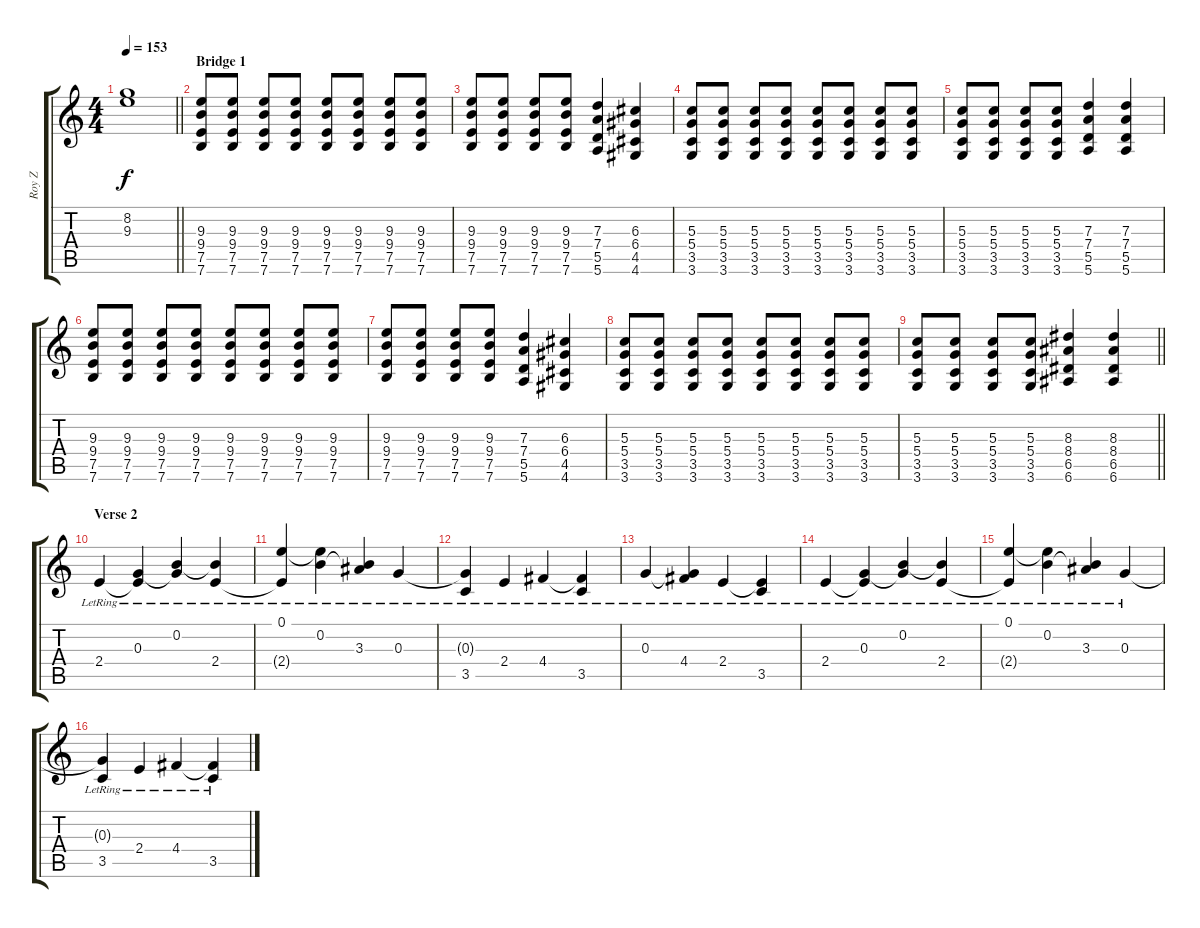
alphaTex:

\track ("Roy Z" "Roy Z") {instrument overdrivenguitar}
\staff {score tabs}
\tuning (E4 B3 G3 D3 A2 E2) {hide}
\ts (4 4)
\tempo 153
\clef g2
\barLineRight lightlight
\ks c
(8.2{t} 9.3{t}).1{dy f} |
\section ("" "Bridge 1")
(9.3 9.4 7.5 7.6).8{instrument overdrivenguitar} (9.3 9.4 7.5 7.6).8 (9.3 9.4 7.5 7.6).8 (9.3 9.4 7.5 7.6).8 (9.3 9.4 7.5 7.6).8 (9.3 9.4 7.5 7.6).8 (9.3 9.4 7.5 7.6).8 (9.3 9.4 7.5 7.6).8 |
(9.3 9.4 7.5 7.6).8 (9.3 9.4 7.5 7.6).8 (9.3 9.4 7.5 7.6).8 (9.3 9.4 7.5 7.6).8 (7.3 7.4 5.5 5.6).4 (6.3 6.4 4.5 4.6).4 |
(5.3 5.4 3.5 3.6).8 (5.3 5.4 3.5 3.6).8 (5.3 5.4 3.5 3.6).8 (5.3 5.4 3.5 3.6).8 (5.3 5.4 3.5 3.6).8 (5.3 5.4 3.5 3.6).8 (5.3 5.4 3.5 3.6).8 (5.3 5.4 3.5 3.6).8 |
(5.3 5.4 3.5 3.6).8 (5.3 5.4 3.5 3.6).8 (5.3 5.4 3.5 3.6).8 (5.3 5.4 3.5 3.6).8 (7.3 7.4 5.5 5.6).4 (7.3 7.4 5.5 5.6).4 |
(9.3 9.4 7.5 7.6).8 (9.3 9.4 7.5 7.6).8 (9.3 9.4 7.5 7.6).8 (9.3 9.4 7.5 7.6).8 (9.3 9.4 7.5 7.6).8 (9.3 9.4 7.5 7.6).8 (9.3 9.4 7.5 7.6).8 (9.3 9.4 7.5 7.6).8 |
(9.3 9.4 7.5 7.6).8 (9.3 9.4 7.5 7.6).8 (9.3 9.4 7.5 7.6).8 (9.3 9.4 7.5 7.6).8 (7.3 7.4 5.5 5.6).4 (6.3 6.4 4.5 4.6).4 |
(5.3 5.4 3.5 3.6).8 (5.3 5.4 3.5 3.6).8 (5.3 5.4 3.5 3.6).8 (5.3 5.4 3.5 3.6).8 (5.3 5.4 3.5 3.6).8 (5.3 5.4 3.5 3.6).8 (5.3 5.4 3.5 3.6).8 (5.3 5.4 3.5 3.6).8 |
\barLineRight lightlight
(5.3 5.4 3.5 3.6).8 (5.3 5.4 3.5 3.6).8 (5.3 5.4 3.5 3.6).8 (5.3 5.4 3.5 3.6).8 (8.3 8.4 6.5 6.6).4 (8.3 8.4 6.5 6.6).4 |
\section ("" "Verse 2")
2.4{lr}.4{instrument overdrivenguitar} (0.3{lr} 2.4{t}).4 (0.2{lr} 0.3{t}).4 (0.2{t} 2.4{lr}).4 |
(0.1{lr} 2.4{t}).4 (0.1{t} 0.2{lr}).4 (0.2{t} 3.3{lr}).4 0.3{lr}.4 |
(0.3{t} 3.5{lr}).4 2.4{lr}.4 4.4{lr}.4 (4.4{t} 3.5{lr}).4 |
0.3{lr}.4 (0.3{t} 4.4{lr}).4 2.4{lr}.4 (2.4{t} 3.5{lr}).4 |
2.4{lr}.4 (0.3{lr} 2.4{t}).4 (0.2{lr} 0.3{t}).4 (0.2{t} 2.4{lr}).4 |
(0.1{lr} 2.4{t}).4 (0.1{t} 0.2{lr}).4 (0.2{t} 3.3{lr}).4 0.3{lr}.4 |
(0.3{t} 3.5{lr}).4 2.4{lr}.4 4.4{lr}.4 (4.4{t} 3.5{lr}).4
